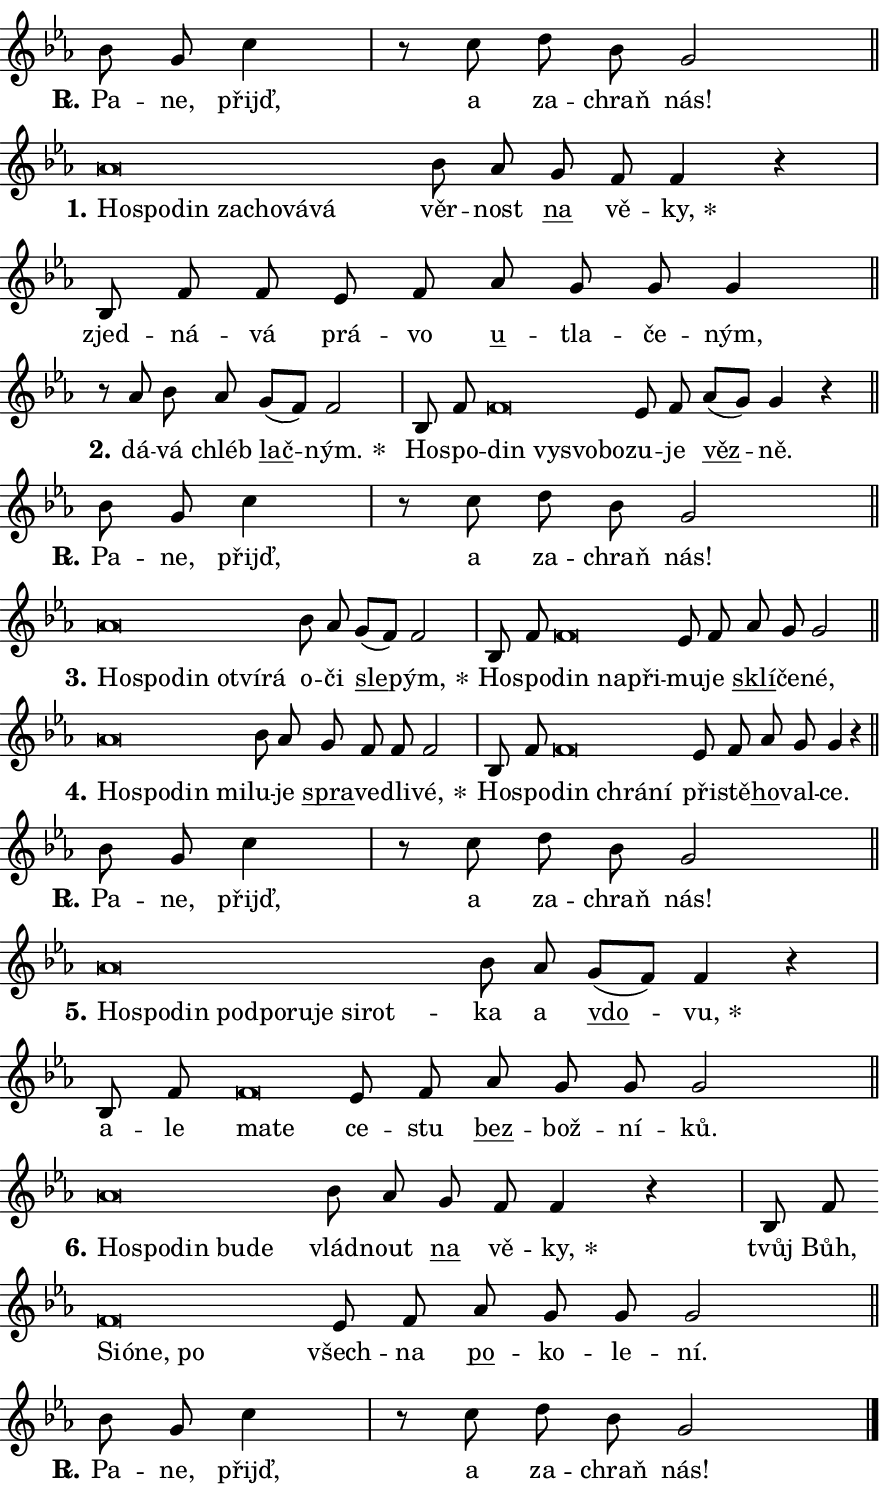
\version "2.24.0"
\header { tagline = "" }
\paper {
  indent = 0\cm
  top-margin = 0\cm
  right-margin = 0.13\cm % to fit lyric hyphens
  bottom-margin = 0\cm
  left-margin = 0\cm
  paper-width = 15\cm
  page-breaking = #ly:one-page-breaking
  system-system-spacing.basic-distance = #11
  score-system-spacing.basic-distance = #11
  ragged-last = ##f
}


%% Author: Thomas Morley
%% https://lists.gnu.org/archive/html/lilypond-user/2020-05/msg00002.html
#(define (line-position grob)
"Returns position of @var[grob} in current system:
   @code{'start}, if at first time-step
   @code{'end}, if at last time-step
   @code{'middle} otherwise
"
  (let* ((col (ly:item-get-column grob))
         (ln (ly:grob-object col 'left-neighbor))
         (rn (ly:grob-object col 'right-neighbor))
         (col-to-check-left (if (ly:grob? ln) ln col))
         (col-to-check-right (if (ly:grob? rn) rn col))
         (break-dir-left
           (and
             (ly:grob-property col-to-check-left 'non-musical #f)
             (ly:item-break-dir col-to-check-left)))
         (break-dir-right
           (and
             (ly:grob-property col-to-check-right 'non-musical #f)
             (ly:item-break-dir col-to-check-right))))
        (cond ((eqv? 1 break-dir-left) 'start)
              ((eqv? -1 break-dir-right) 'end)
              (else 'middle))))

#(define (tranparent-at-line-position vctor)
  (lambda (grob)
  "Relying on @code{line-position} select the relevant enry from @var{vctor}.
Used to determine transparency,"
    (case (line-position grob)
      ((end) (not (vector-ref vctor 0)))
      ((middle) (not (vector-ref vctor 1)))
      ((start) (not (vector-ref vctor 2))))))

noteHeadBreakVisibility =
#(define-music-function (break-visibility)(vector?)
"Makes @code{NoteHead}s transparent relying on @var{break-visibility}"
#{
  \override NoteHead.transparent =
    #(tranparent-at-line-position break-visibility)
#})

#(define delete-ledgers-for-transparent-note-heads
  (lambda (grob)
    "Reads whether a @code{NoteHead} is transparent.
If so this @code{NoteHead} is removed from @code{'note-heads} from
@var{grob}, which is supposed to be @code{LedgerLineSpanner}.
As a result ledgers are not printed for this @code{NoteHead}"
    (let* ((nhds-array (ly:grob-object grob 'note-heads))
           (nhds-list
             (if (ly:grob-array? nhds-array)
                 (ly:grob-array->list nhds-array)
                 '()))
           ;; Relies on the transparent-property being done before
           ;; Staff.LedgerLineSpanner.after-line-breaking is executed.
           ;; This is fragile ...
           (to-keep
             (remove
               (lambda (nhd)
                 (ly:grob-property nhd 'transparent #f))
               nhds-list)))
      ;; TODO find a better method to iterate over grob-arrays, similiar
      ;; to filter/remove etc for lists
      ;; For now rebuilt from scratch
      (set! (ly:grob-object grob 'note-heads)  '())
      (for-each
        (lambda (nhd)
          (ly:pointer-group-interface::add-grob grob 'note-heads nhd))
        to-keep))))

squashNotes = {
  \override NoteHead.X-extent = #'(-0.2 . 0.2)
  \override NoteHead.Y-extent = #'(-0.75 . 0)
  \override NoteHead.stencil =
    #(lambda (grob)
       (let ((pos (ly:grob-property grob 'staff-position)))
         (begin
           (if (< pos -7) (display "ERROR: Lower brevis then expected\n") (display ""))
           (if (<= pos -6) ly:text-interface::print ly:note-head::print))))
}
unSquashNotes = {
  \revert NoteHead.X-extent
  \revert NoteHead.Y-extent
  \revert NoteHead.stencil
}

hideNotes = \noteHeadBreakVisibility #begin-of-line-visible
unHideNotes = \noteHeadBreakVisibility #all-visible

% work-around for resetting accidentals
% https://lilypond.org/doc/v2.23/Documentation/notation/displaying-rhythms#unmetered-music
cadenzaMeasure = {
  \cadenzaOff
  \partial 1024 s1024
  \cadenzaOn
}

#(define-markup-command (accent layout props text) (markup?)
  "Underline accented syllable"
  (interpret-markup layout props
    #{\markup \override #'(offset . 4.3) \underline { #text }#}))

responsum = \markup \concat {
  "R" \hspace #-1.05 \path #0.1 #'((moveto 0 0.07) (lineto 0.9 0.8)) \hspace #0.05 "."
}

spaceSize = #0.6828661417322834 % exact space size for TeX Gyre Schola

\layout {
  \context {
    \Staff
    \remove "Time_signature_engraver"
    \override LedgerLineSpanner.after-line-breaking = #delete-ledgers-for-transparent-note-heads
  }
  \context {
    \Lyrics {
      \override LyricSpace.minimum-distance = \spaceSize
      \override LyricText.font-name = #"TeX Gyre Schola"
      \override LyricText.font-size = 1
      \override StanzaNumber.font-name = #"TeX Gyre Schola Bold"
      \override StanzaNumber.font-size = 1
    }
  }
  \context {
    \Score 
    \override NoteHead.text =
      #(lambda (grob) 
        (let ((pos (ly:grob-property grob 'staff-position)))
          #{\markup {
            \combine
              \halign #-0.55 \raise #(if (= pos -6) 0 0.5) \override #'(thickness . 2) \draw-line #'(3.2 . 0)
              \musicglyph "noteheads.sM1"
          }#}))
  }
}

% magnetic-lyrics.ily
%
%   written by
%     Jean Abou Samra <jean@abou-samra.fr>
%     Werner Lemberg <wl@gnu.org>
%
%   adapted by
%     Jiri Hon <jiri.hon@gmail.com>
%
% Version 2022-Apr-15

% https://www.mail-archive.com/lilypond-user@gnu.org/msg149350.html

#(define (Left_hyphen_pointer_engraver context)
   "Collect syllable-hyphen-syllable occurrences in lyrics and store
them in properties.  This engraver only looks to the left.  For
example, if the lyrics input is @code{foo -- bar}, it does the
following.

@itemize @bullet
@item
Set the @code{text} property of the @code{LyricHyphen} grob between
@q{foo} and @q{bar} to @code{foo}.

@item
Set the @code{left-hyphen} property of the @code{LyricText} grob with
text @q{foo} to the @code{LyricHyphen} grob between @q{foo} and
@q{bar}.
@end itemize

Use this auxiliary engraver in combination with the
@code{lyric-@/text::@/apply-@/magnetic-@/offset!} hook."
   (let ((hyphen #f)
         (text #f))
     (make-engraver
      (acknowledgers
       ((lyric-syllable-interface engraver grob source-engraver)
        (set! text grob)))
      (end-acknowledgers
       ((lyric-hyphen-interface engraver grob source-engraver)
        ;(when (not (grob::has-interface grob 'lyric-space-interface))
          (set! hyphen grob)));)
      ((stop-translation-timestep engraver)
       (when (and text hyphen)
         (ly:grob-set-object! text 'left-hyphen hyphen))
       (set! text #f)
       (set! hyphen #f)))))

#(define (lyric-text::apply-magnetic-offset! grob)
   "If the space between two syllables is less than the value in
property @code{LyricText@/.details@/.squash-threshold}, move the right
syllable to the left so that it gets concatenated with the left
syllable.

Use this function as a hook for
@code{LyricText@/.after-@/line-@/breaking} if the
@code{Left_@/hyphen_@/pointer_@/engraver} is active."
   (let ((hyphen (ly:grob-object grob 'left-hyphen #f)))
     (when hyphen
       (let ((left-text (ly:spanner-bound hyphen LEFT)))
         (when (grob::has-interface left-text 'lyric-syllable-interface)
           (let* ((common (ly:grob-common-refpoint grob left-text X))
                  (this-x-ext (ly:grob-extent grob common X))
                  (left-x-ext
                   (begin
                     ;; Trigger magnetism for left-text.
                     (ly:grob-property left-text 'after-line-breaking)
                     (ly:grob-extent left-text common X)))
                  ;; `delta` is the gap width between two syllables.
                  (delta (- (interval-start this-x-ext)
                            (interval-end left-x-ext)))
                  (details (ly:grob-property grob 'details))
                  (threshold (assoc-get 'squash-threshold details 0.2)))
             (when (< delta threshold)
               (let* (;; We have to manipulate the input text so that
                      ;; ligatures crossing syllable boundaries are not
                      ;; disabled.  For languages based on the Latin
                      ;; script this is essentially a beautification.
                      ;; However, for non-Western scripts it can be a
                      ;; necessity.
                      (lt (ly:grob-property left-text 'text))
                      (rt (ly:grob-property grob 'text))
                      (is-space (grob::has-interface hyphen 'lyric-space-interface))
                      (space (if is-space " " ""))
                      (extra-delta (if is-space spaceSize 0))
                      ;; Append new syllable.
                      (ltrt-space (if (and (string? lt) (string? rt))
                                (string-append lt space rt)
                                (make-concat-markup (list lt space rt))))
                      ;; Right-align `ltrt` to the right side.
                      (ltrt-space-markup (grob-interpret-markup
                               grob
                               (make-translate-markup
                                (cons (interval-length this-x-ext) 0)
                                (make-right-align-markup ltrt-space)))))
                 (begin
                   ;; Don't print `left-text`.
                   (ly:grob-set-property! left-text 'stencil #f)
                   ;; Set text and stencil (which holds all collected
                   ;; syllables so far) and shift it to the left.
                   (ly:grob-set-property! grob 'text ltrt-space)
                   (ly:grob-set-property! grob 'stencil ltrt-space-markup)
                   (ly:grob-translate-axis! grob (- (- delta extra-delta)) X))))))))))


#(define (lyric-hyphen::displace-bounds-first grob)
   ;; Make very sure this callback isn't triggered too early.
   (let ((left (ly:spanner-bound grob LEFT))
         (right (ly:spanner-bound grob RIGHT)))
     (ly:grob-property left 'after-line-breaking)
     (ly:grob-property right 'after-line-breaking)
     (ly:lyric-hyphen::print grob)))

squashThreshold = #0.4

\layout {
  \context {
    \Lyrics
    \consists #Left_hyphen_pointer_engraver
    \override LyricText.after-line-breaking =
      #lyric-text::apply-magnetic-offset!
    \override LyricHyphen.stencil = #lyric-hyphen::displace-bounds-first
    \override LyricText.details.squash-threshold = \squashThreshold
    \override LyricHyphen.minimum-distance = 0
    \override LyricHyphen.minimum-length = \squashThreshold
  }
}

squashText = \override LyricText.details.squash-threshold = 9999
unSquashText = \override LyricText.details.squash-threshold = \squashThreshold

leftText = \override LyricText.self-alignment-X = #LEFT
unLeftText = \revert LyricText.self-alignment-X

starOffset = #(lambda (grob) 
                (let ((x_offset (ly:self-alignment-interface::aligned-on-x-parent grob)))
                  (if (= x_offset 0) 0 (+ x_offset 1.2))))

star = #(define-music-function (syllable)(string?)
"Append star separator at the end of a syllable"
#{
  \once \override LyricText.X-offset = #starOffset
  \lyricmode { \markup {
    #syllable
    \override #'((font-name . "TeX Gyre Schola Bold")) \hspace #0.2 \lower #0.65 \larger "*"
  } }
#})

starAccent = #(define-music-function (syllable)(string?)
"Append star separator at the end of a syllable and make accent"
#{
  \once \override LyricText.X-offset = #starOffset
  \lyricmode { \markup {
    \accent #syllable
    \override #'((font-name . "TeX Gyre Schola Bold")) \hspace #0.2 \lower #0.65 \larger "*"
  } }
#})

breath = #(define-music-function (syllable)(string?)
"Append breathing indicator at the end of a syllable"
#{
  \lyricmode { \markup { #syllable "+" } }
#})

optionalBreath = #(define-music-function (syllable)(string?)
"Append optional breathing indicator at the end of a syllable"
#{
  \lyricmode { \markup { #syllable "(+)" } }
#})


\score {
    <<
        \new Voice = "melody" { \cadenzaOn \key es \major \relative { bes'8 g c4 \cadenzaMeasure \bar "|" r8 c d bes g2 \cadenzaMeasure \bar "||" \break } }
        \new Lyrics \lyricsto "melody" { \lyricmode { \set stanza = \responsum
Pa -- ne, přijď, a za -- chraň nás! } }
    >>
    \layout {}
}

\score {
    <<
        \new Voice = "melody" { \cadenzaOn \key es \major \relative { \squashNotes as'\breve*1/16 \hideNotes \breve*1/16 \bar "" \breve*1/16 \bar "" \breve*1/16 \bar "" \breve*1/16 \bar "" \breve*1/16 \breve*1/16 \bar "" \unHideNotes \unSquashNotes bes8 as \bar "" g f f4 r \cadenzaMeasure \bar "|" bes,8 f' f es8 f \bar "" as g g g4 \cadenzaMeasure \bar "||" \break } }
        \new Lyrics \lyricsto "melody" { \lyricmode { \set stanza = "1."
\leftText Ho -- \squashText spo -- din za -- cho -- vá -- vá \unLeftText \unSquashText věr -- nost \markup \accent na vě -- \star ky, zjed -- ná -- vá prá -- vo \markup \accent u -- tla -- če -- ným, } }
    >>
    \layout {}
}

\score {
    <<
        \new Voice = "melody" { \cadenzaOn \key es \major \relative { r8 as' bes8 as \bar "" g[( f)] f2 \cadenzaMeasure \bar "|" bes,8 f' \bar "" \squashNotes f\breve*1/16 \hideNotes \breve*1/16 \bar "" \breve*1/16 \breve*1/16 \bar "" \unHideNotes \unSquashNotes es8 f \bar "" as[( g)] g4 r \cadenzaMeasure \bar "||" \break } }
        \new Lyrics \lyricsto "melody" { \lyricmode { \set stanza = "2."
dá -- vá chléb \markup \accent lač -- \star ným. Ho -- spo -- \leftText din \squashText vy -- svo -- bo -- \unLeftText \unSquashText zu -- je \markup \accent věz -- ně. } }
    >>
    \layout {}
}

\score {
    <<
        \new Voice = "melody" { \cadenzaOn \key es \major \relative { bes'8 g c4 \cadenzaMeasure \bar "|" r8 c d bes g2 \cadenzaMeasure \bar "||" \break } }
        \new Lyrics \lyricsto "melody" { \lyricmode { \set stanza = \responsum
Pa -- ne, přijď, a za -- chraň nás! } }
    >>
    \layout {}
}

\score {
    <<
        \new Voice = "melody" { \cadenzaOn \key es \major \relative { \squashNotes as'\breve*1/16 \hideNotes \breve*1/16 \bar "" \breve*1/16 \bar "" \breve*1/16 \bar "" \breve*1/16 \breve*1/16 \bar "" \unHideNotes \unSquashNotes bes8 as \bar "" g[( f)] f2 \cadenzaMeasure \bar "|" bes,8 f' \bar "" \squashNotes f\breve*1/16 \hideNotes \breve*1/16 \breve*1/16 \bar "" \unHideNotes \unSquashNotes es8 f \bar "" as g g2 \cadenzaMeasure \bar "||" \break } }
        \new Lyrics \lyricsto "melody" { \lyricmode { \set stanza = "3."
\leftText Ho -- \squashText spo -- din o -- tví -- rá \unLeftText \unSquashText o -- či \markup \accent sle -- \star pým, Ho -- spo -- \leftText din \squashText na -- při -- \unLeftText \unSquashText mu -- je \markup \accent sklí -- če -- né, } }
    >>
    \layout {}
}

\score {
    <<
        \new Voice = "melody" { \cadenzaOn \key es \major \relative { \squashNotes as'\breve*1/16 \hideNotes \breve*1/16 \bar "" \breve*1/16 \breve*1/16 \bar "" \unHideNotes \unSquashNotes bes8 as \bar "" g f f f2 \cadenzaMeasure \bar "|" bes,8 f' \bar "" \squashNotes f\breve*1/16 \hideNotes \breve*1/16 \breve*1/16 \bar "" \unHideNotes \unSquashNotes es8 f \bar "" as g g4 r \cadenzaMeasure \bar "||" \break } }
        \new Lyrics \lyricsto "melody" { \lyricmode { \set stanza = "4."
\leftText Ho -- \squashText spo -- din mi -- \unLeftText \unSquashText lu -- je \markup \accent spra -- ve -- dli -- \star vé, Ho -- spo -- \leftText din \squashText chrá -- ní \unLeftText \unSquashText při -- stě -- \markup \accent ho -- val -- ce. } }
    >>
    \layout {}
}

\score {
    <<
        \new Voice = "melody" { \cadenzaOn \key es \major \relative { bes'8 g c4 \cadenzaMeasure \bar "|" r8 c d bes g2 \cadenzaMeasure \bar "||" \break } }
        \new Lyrics \lyricsto "melody" { \lyricmode { \set stanza = \responsum
Pa -- ne, přijď, a za -- chraň nás! } }
    >>
    \layout {}
}

\score {
    <<
        \new Voice = "melody" { \cadenzaOn \key es \major \relative { \squashNotes as'\breve*1/16 \hideNotes \breve*1/16 \bar "" \breve*1/16 \bar "" \breve*1/16 \bar "" \breve*1/16 \bar "" \breve*1/16 \bar "" \breve*1/16 \bar "" \breve*1/16 \breve*1/16 \bar "" \unHideNotes \unSquashNotes bes8 as \bar "" g[( f)] f4 r \cadenzaMeasure \bar "|" bes,8 f' \bar "" \squashNotes f\breve*1/16 \hideNotes \breve*1/16 \bar "" \unHideNotes \unSquashNotes es8 f \bar "" as g g g2 \cadenzaMeasure \bar "||" \break } }
        \new Lyrics \lyricsto "melody" { \lyricmode { \set stanza = "5."
\leftText Ho -- \squashText spo -- din pod -- po -- ru -- je si -- rot -- \unLeftText \unSquashText ka a \markup \accent vdo -- \star vu, a -- le \leftText ma -- \squashText te \unLeftText \unSquashText ce -- stu \markup \accent bez -- bož -- ní -- ků. } }
    >>
    \layout {}
}

\score {
    <<
        \new Voice = "melody" { \cadenzaOn \key es \major \relative { \squashNotes as'\breve*1/16 \hideNotes \breve*1/16 \bar "" \breve*1/16 \bar "" \breve*1/16 \breve*1/16 \bar "" \unHideNotes \unSquashNotes bes8 as \bar "" g f f4 r \cadenzaMeasure \bar "|" bes,8 f' \bar "" \squashNotes f\breve*1/16 \hideNotes \breve*1/16 \bar "" \breve*1/16 \breve*1/16 \bar "" \unHideNotes \unSquashNotes es8 f \bar "" as g g g2 \cadenzaMeasure \bar "||" \break } }
        \new Lyrics \lyricsto "melody" { \lyricmode { \set stanza = "6."
\leftText Ho -- \squashText spo -- din bu -- de \unLeftText \unSquashText vlád -- nout \markup \accent na vě -- \star ky, tvůj Bůh, \leftText Si -- \squashText ó -- ne, po \unLeftText \unSquashText všech -- na \markup \accent po -- ko -- le -- ní. } }
    >>
    \layout {}
}

\score {
    <<
        \new Voice = "melody" { \cadenzaOn \key es \major \relative { bes'8 g c4 \cadenzaMeasure \bar "|" r8 c d bes g2 \cadenzaMeasure \bar "||" \break } \bar "|." }
        \new Lyrics \lyricsto "melody" { \lyricmode { \set stanza = \responsum
Pa -- ne, přijď, a za -- chraň nás! } }
    >>
    \layout {}
}
